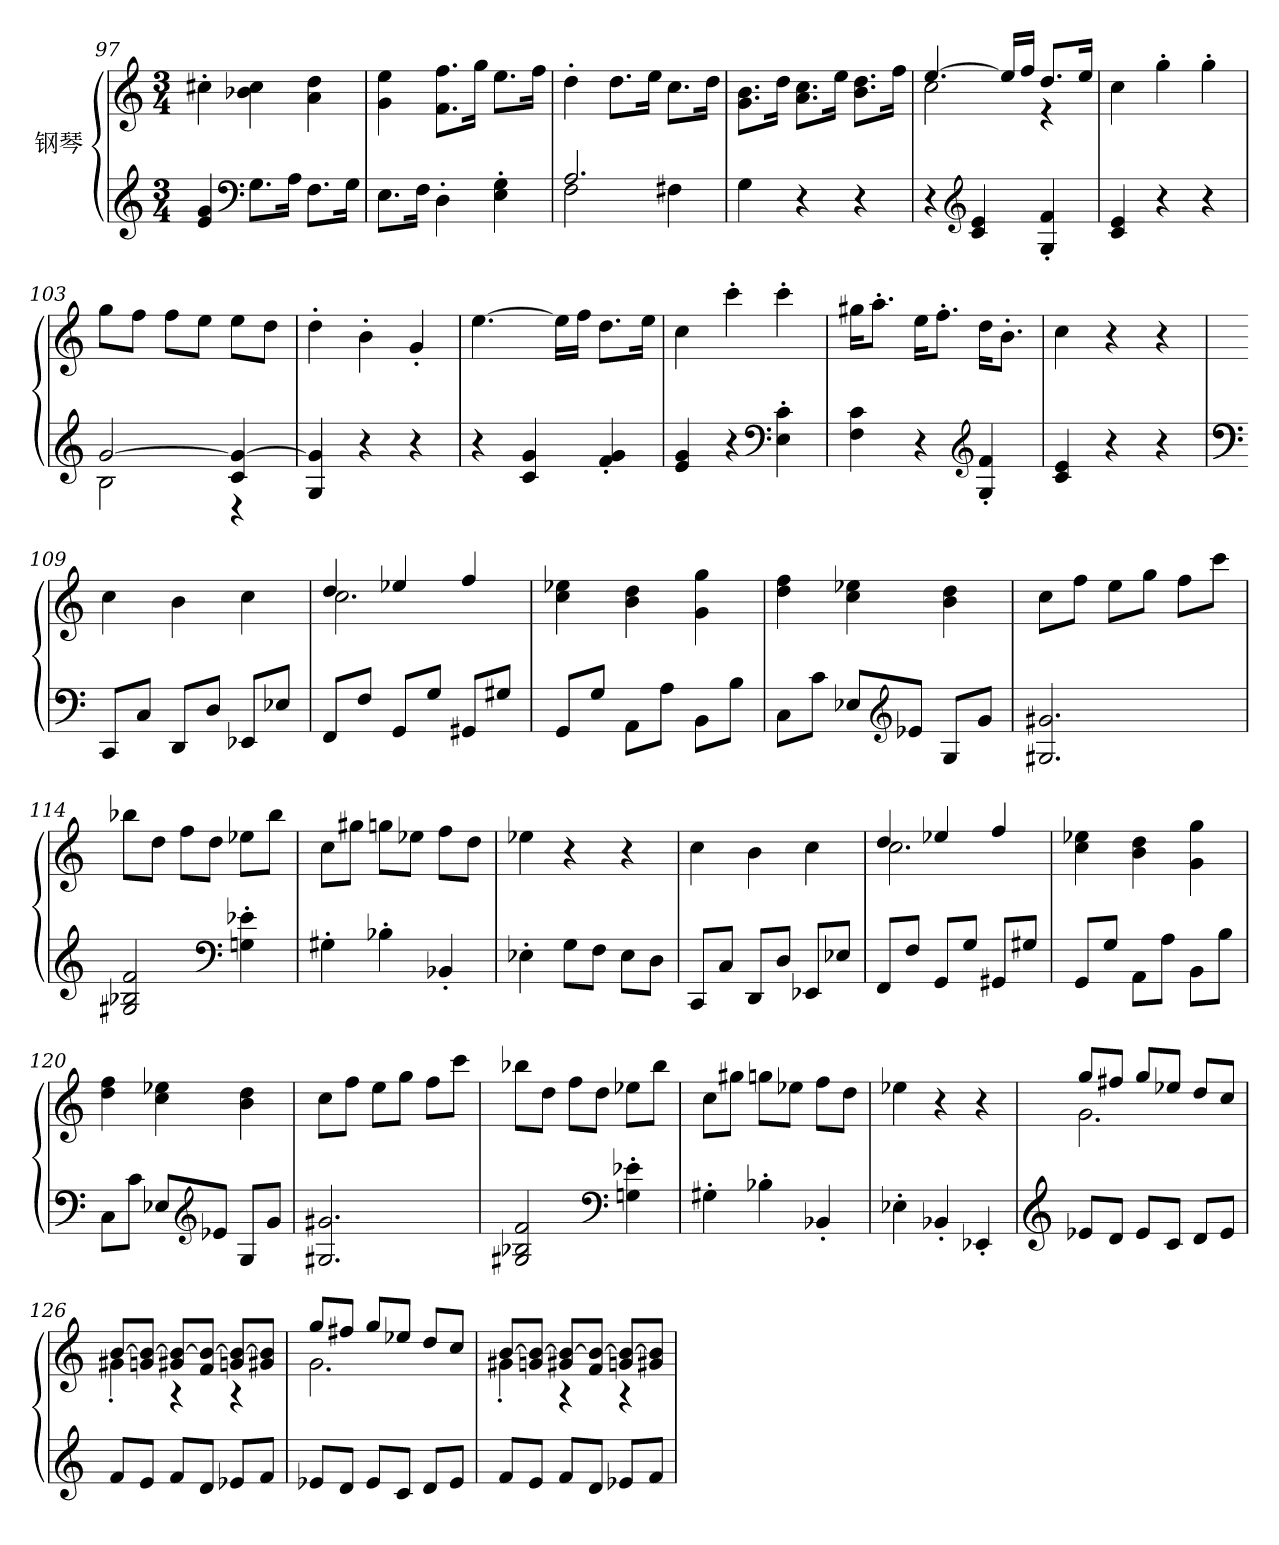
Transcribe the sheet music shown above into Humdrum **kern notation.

**kern	**kern
*part1	*part1
*staff2	*staff1
*I"钢琴	*
!!LO:LB:g=z
*clefG2	*clefG2
*k[]	*k[]
*M3/4	*M3/4
=97	=97
4e/ 4g/	4cc#X'\
*clefF4	*
8.G\L	4b-X\ 4cc#\
16A\Jk	.
8.F\L	4a\ 4dd\
16G\Jk	.
=98	=98
8.E\L	4g\ 4ee\
16F\Jk	.
4D'\	8.f\ 8.ff\L
.	16gg\Jk
4E\' 4G\'	8.ee\L
.	16ff\Jk
=99	=99
*^	*
2.A/	2F\	4dd'\
.	.	8.dd\L
.	.	16ee\Jk
.	4F#X\	8.cc\L
.	.	16dd\Jk
*v	*v	*
=100	=100
4G\	8.g\ 8.b\L
.	16dd\Jk
4r	8.a\ 8.cc\L
.	16ee\Jk
4r	8.b\ 8.dd\L
.	16ff\Jk
=101	=101
*	*^
4r	[4.ee/	2cc\
*clefG2	*	*
4c/ 4e/	.	.
.	16ee/LL]	.
.	16ff/JJ	.
4G/' 4f/'	8.dd/L	4r
.	16ee/Jk	.
*	*v	*v
=102	=102
4c/ 4e/	4cc\
4r	4gg'\
4r	4gg'\
!!LO:PB:g=z
=103	=103
*^	*
[2g/	2B\	8gg\L
.	.	8ff\J
.	.	8ff\L
.	.	8ee\J
4c/ 4g/_	4r	8ee\L
.	.	8dd\J
*v	*v	*
=104	=104
4G/ 4g/]	4dd'\
4r	4b'\
4r	4g'/
=105	=105
4r	[4.ee\
4c/ 4g/	.
.	16ee\LL]
.	16ff\JJ
4f/' 4g/'	8.dd\L
.	16ee\Jk
=106	=106
4e/ 4g/	4cc\
4r	4ccc'\
*clefF4	*
4E\' 4c\'	4ccc'\
=107	=107
4F\ 4c\	16gg#X\KL
.	8.aa'\J
4r	16ee\KL
.	8.ff'\J
*clefG2	*
4G/' 4f/'	16dd\KL
.	8.b'\J
=108	=108
4c/ 4e/	4cc\
4r	4r
4r	4r
=109	=109
*clefF4	*
8CC/L	4cc\
8C/J	.
8DD/L	4b\
8D/J	.
8EE-X/L	4cc\
8E-X/J	.
!!LO:LB:g=z
=110	=110
*	*^
8FF/L	4dd/	2.cc\
8F/J	.	.
8GG/L	4ee-X/	.
8G/J	.	.
8GG#X/L	4ff/	.
8G#X/J	.	.
*	*v	*v
=111	=111
8GG/L	4cc\ 4ee-X\
8G/J	.
8AA\L	4b\ 4dd\
8A\J	.
8BB\L	4g\ 4gg\
8B\J	.
=112	=112
8C\L	4dd\ 4ff\
8c\J	.
8E-X/L	4cc\ 4ee-X\
*clefG2	*
8e-X/J	.
8G/L	4b\ 4dd\
8g/J	.
=113	=113
2.G#X/ 2.g#X/	8cc\L
.	8ff\J
.	8ee\L
.	8gg\J
.	8ff\L
.	8ccc\J
=114	=114
2G#X/ 2B-X/ 2f/	8bb-X\L
.	8dd\J
.	8ff\L
.	8dd\J
*clefF4	*
4Gn\' 4e-X\'	8ee-X\L
.	8bb-\J
!!LO:LB:g=z
=115	=115
4G#X'\	8cc\L
.	8gg#X\J
4B-X'\	8ggn\L
.	8ee-X\J
4BB-X'/	8ff\L
.	8dd\J
=116	=116
4E-X'\	4ee-X\
8G\L	4r
8F\J	.
8E-\L	4r
8D\J	.
=117	=117
8CC/L	4cc\
8C/J	.
8DD/L	4b\
8D/J	.
8EE-X/L	4cc\
8E-X/J	.
=118	=118
*	*^
8FF/L	4dd/	2.cc\
8F/J	.	.
8GG/L	4ee-X/	.
8G/J	.	.
8GG#X/L	4ff/	.
8G#X/J	.	.
*	*v	*v
=119	=119
8GG/L	4cc\ 4ee-X\
8G/J	.
8AA\L	4b\ 4dd\
8A\J	.
8BB\L	4g\ 4gg\
8B\J	.
!!LO:LB:g=z
=120	=120
8C\L	4dd\ 4ff\
8c\J	.
8E-X/L	4cc\ 4ee-X\
*clefG2	*
8e-X/J	.
8G/L	4b\ 4dd\
8g/J	.
=121	=121
2.G#X/ 2.g#X/	8cc\L
.	8ff\J
.	8ee\L
.	8gg\J
.	8ff\L
.	8ccc\J
=122	=122
2G#X/ 2B-X/ 2f/	8bb-X\L
.	8dd\J
.	8ff\L
.	8dd\J
*clefF4	*
4Gn\' 4e-X\'	8ee-X\L
.	8bb-\J
=123	=123
4G#X'\	8cc\L
.	8gg#X\J
4B-X'\	8ggn\L
.	8ee-X\J
4BB-X'/	8ff\L
.	8dd\J
=124	=124
4E-X'\	4ee-X\
4BB-X'/	4r
4EE-X'/	4r
!!LO:LB:g=z
=125	=125
*clefG2	*
*	*^
8e-X/L	8gg/L	2.g\
8d/J	8ff#X/J	.
8e-/L	8gg/L	.
8c/J	8ee-X/J	.
8d/L	8dd/L	.
8e-/J	8cc/J	.
=126	=126	=126
8f/L	[8b/L	4g#X'\
8e/J	8gn/ 8b/_J	.
8f/L	8g#X/ 8b/_L	4r
8d/J	8f/ 8b/_J	.
8e-X/L	8gn/ 8b/_L	4r
8f/J	8g#X/ 8b/]J	.
=127	=127	=127
8e-X/L	8gg/L	2.g\
8d/J	8ff#X/J	.
8e-/L	8gg/L	.
8c/J	8ee-X/J	.
8d/L	8dd/L	.
8e-/J	8cc/J	.
=128	=128	=128
8f/L	[8b/L	4g#X'\
8e/J	8gn/ 8b/_J	.
8f/L	8g#X/ 8b/_L	4r
8d/J	8f/ 8b/_J	.
8e-X/L	8gn/ 8b/_L	4r
8f/J	8g#X/ 8b/]J	.
*	*v	*v
=	=
*-	*-
